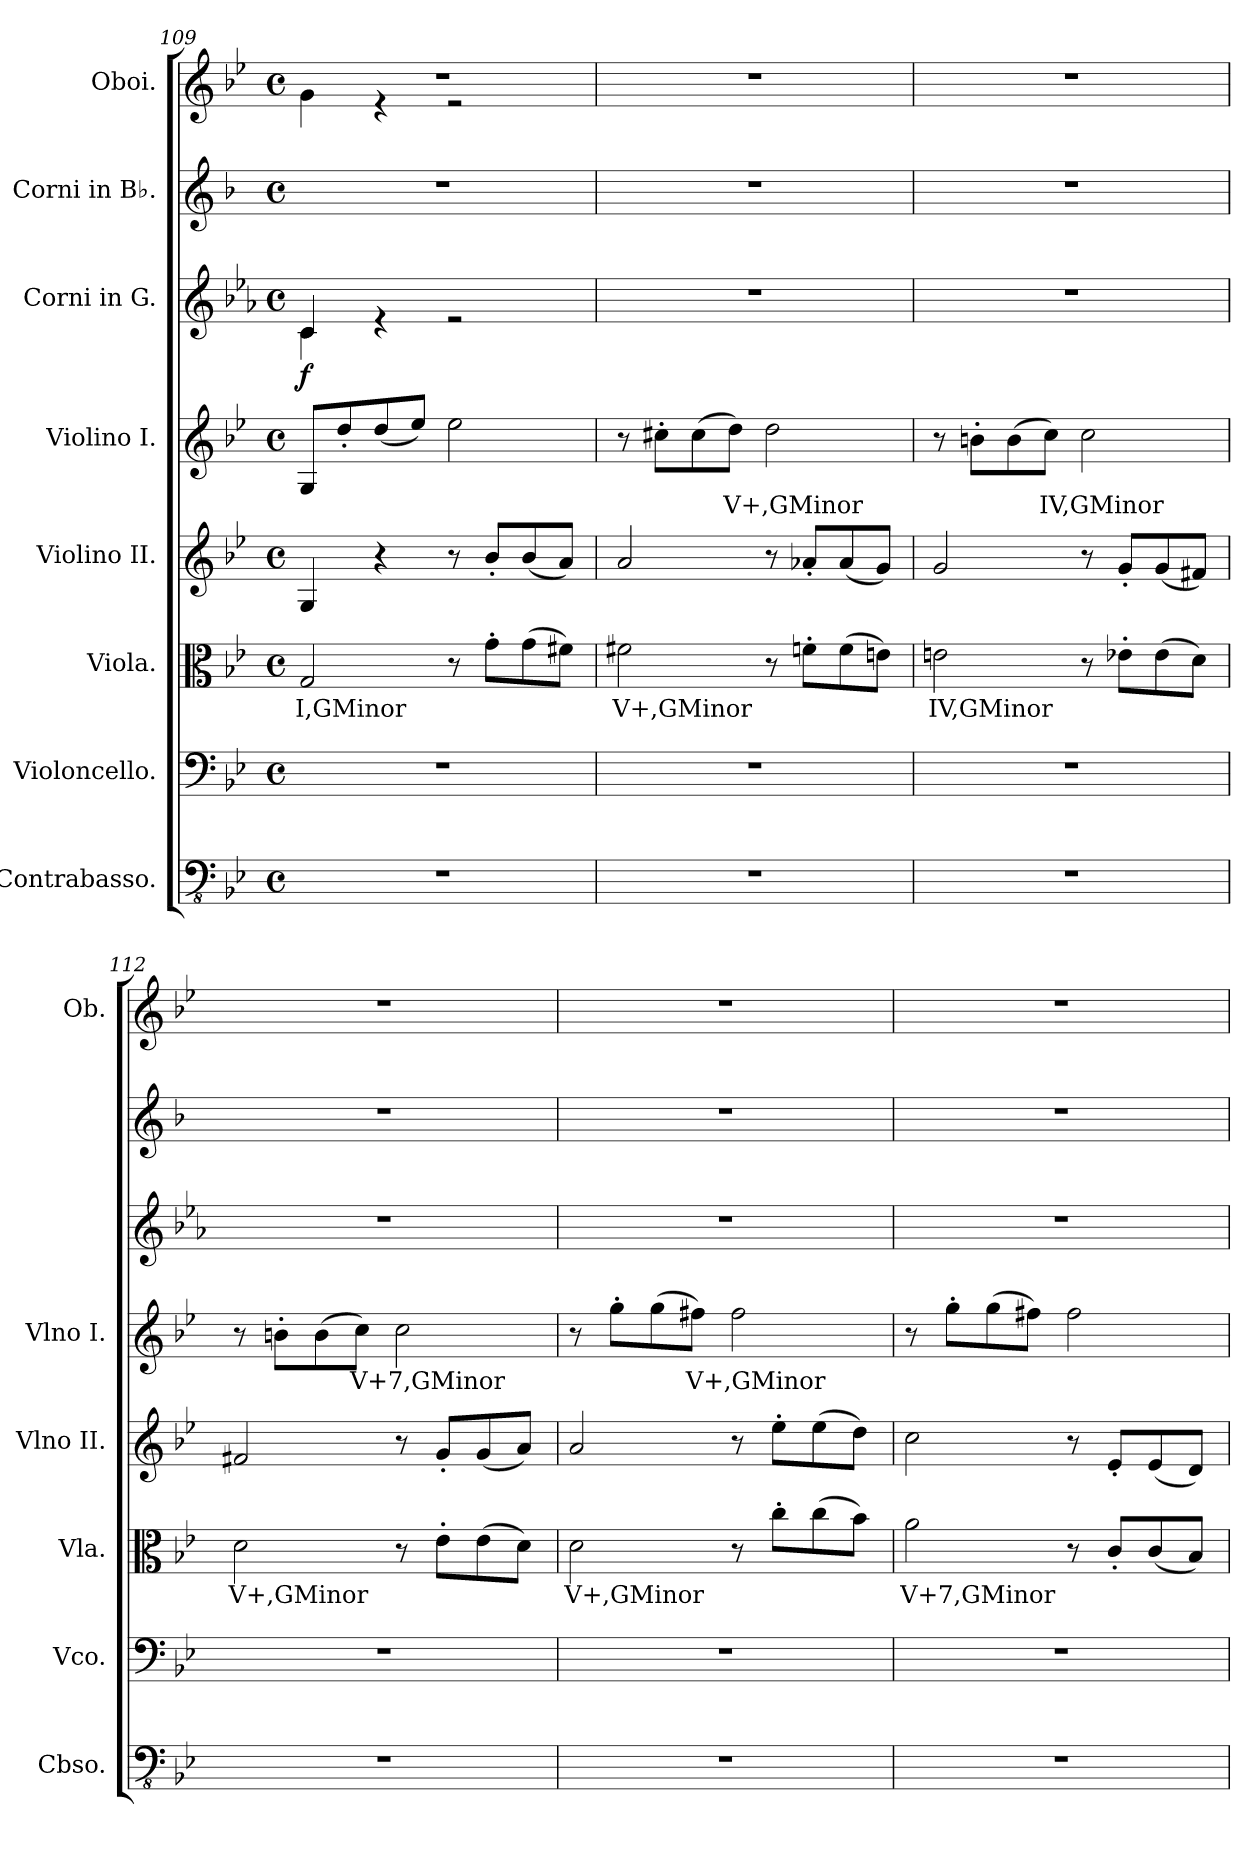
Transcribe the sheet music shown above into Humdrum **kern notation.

**kern	**kern	**kern	**text	**kern	**kern	**text	**kern	**dynam	**kern	**kern
*part8	*part7	*part6	*part6	*part5	*part4	*part4	*part3	*part3	*part2	*part1
*staff8	*staff7	*staff6	*staff6	*staff5	*staff4	*staff4	*staff3	*staff3	*staff2	*staff1
*I"Contrabasso.	*I"Violoncello.	*I"Viola.	*	*I"Violino II.	*I"Violino I.	*	*I"Corni in G.	*	*I"Corni in B♭.	*I"Oboi.
*I'Cbso.	*I'Vco.	*I'Vla.	*	*I'Vlno II.	*I'Vlno I.	*	*	*	*	*I'Ob.
*clefFv4	*clefF4	*clefC3	*	*clefG2	*clefG2	*	*clefG2	*	*clefG2	*clefG2
*	*	*	*	*	*	*	*ITrd3c5	*	*ITrd4c7	*
*k[b-e-]	*k[b-e-]	*k[b-e-]	*	*k[b-e-]	*k[b-e-]	*	*k[b-e-]	*	*k[b-e-]	*k[b-e-]
*M4/4	*M4/4	*M4/4	*	*M4/4	*M4/4	*	*M4/4	*	*M4/4	*M4/4
*met(c)	*met(c)	*met(c)	*	*met(c)	*met(c)	*	*met(c)	*	*met(c)	*met(c)
=109	=109	=109	=109	=109	=109	=109	=109	=109	=109	=109
*	*	*	*	*	*	*	*^	*	*	*^
!	!	!	!	!	!	!	!	!	!LO:DY:b	!	!	!
1r	1r	2G/	I,GMinor	4G/	8G/L	.	4G/	4G\	f	1r	1r	4g\
.	.	.	.	.	8dd'/	.	.	.	.	.	.	.
.	.	.	.	4r	(8dd/	.	4re	2.ryy	.	.	.	4r
.	.	.	.	.	8ee-/J)	.	.	.	.	.	.	.
.	.	8r	.	8r	2ee-\	.	2re	.	.	.	.	2r
.	.	8g'\L	.	8b-'/L	.	.	.	.	.	.	.	.
.	.	(8g\	.	(8b-/	.	.	.	.	.	.	.	.
.	.	8f#X\J)	.	8a/J)	.	.	.	.	.	.	.	.
*	*	*	*	*	*	*	*v	*v	*	*	*v	*v
!!LO:LB:g=z
=110	=110	=110	=110	=110	=110	=110	=110	=110	=110	=110
1r	1r	2f#X\	V+,GMinor	2a/	8r	.	1r	.	1r	1r
.	.	.	.	.	8cc#X'\L	.	.	.	.	.
.	.	.	.	.	(8cc#\	.	.	.	.	.
.	.	.	.	.	8dd\J)	V+,GMinor	.	.	.	.
.	.	8r	.	8r	2dd\	.	.	.	.	.
.	.	8fn'\L	.	8a-X'/L	.	.	.	.	.	.
.	.	(8f\	.	(8a-/	.	.	.	.	.	.
.	.	8en\J)	.	8g/J)	.	.	.	.	.	.
!!LO:PB:g=z
=111	=111	=111	=111	=111	=111	=111	=111	=111	=111	=111
1r	1r	2en\	IV,GMinor	2g/	8r	.	1r	.	1r	1r
.	.	.	.	.	8bn'\L	.	.	.	.	.
.	.	.	.	.	(8b\	.	.	.	.	.
.	.	.	.	.	8cc\J)	IV,GMinor	.	.	.	.
.	.	8r	.	8r	2cc\	.	.	.	.	.
.	.	8e-X'\L	.	8g'/L	.	.	.	.	.	.
.	.	(8e-\	.	(8g/	.	.	.	.	.	.
.	.	8d\J)	.	8f#X/J)	.	.	.	.	.	.
!!LO:PB:g=z
=112	=112	=112	=112	=112	=112	=112	=112	=112	=112	=112
1r	1r	2d\	V+,GMinor	2f#X/	8r	.	1r	.	1r	1r
.	.	.	.	.	8bn'\L	.	.	.	.	.
.	.	.	.	.	(8b\	.	.	.	.	.
.	.	.	.	.	8cc\J)	V+7,GMinor	.	.	.	.
.	.	8r	.	8r	2cc\	.	.	.	.	.
.	.	8e-'\L	.	8g'/L	.	.	.	.	.	.
.	.	(8e-\	.	(8g/	.	.	.	.	.	.
.	.	8d\J)	.	8a/J)	.	.	.	.	.	.
=113	=113	=113	=113	=113	=113	=113	=113	=113	=113	=113
1r	1r	2d\	V+,GMinor	2a/	8r	.	1r	.	1r	1r
.	.	.	.	.	8gg'\L	.	.	.	.	.
.	.	.	.	.	(8gg\	.	.	.	.	.
.	.	.	.	.	8ff#X\J)	V+,GMinor	.	.	.	.
.	.	8r	.	8r	2ff#\	.	.	.	.	.
.	.	8cc'\L	.	8ee-'\L	.	.	.	.	.	.
.	.	(8cc\	.	(8ee-\	.	.	.	.	.	.
.	.	8b-\J)	.	8dd\J)	.	.	.	.	.	.
=114	=114	=114	=114	=114	=114	=114	=114	=114	=114	=114
1r	1r	2a\	V+7,GMinor	2cc\	8r	.	1r	.	1r	1r
.	.	.	.	.	8gg'\L	.	.	.	.	.
.	.	.	.	.	(8gg\	.	.	.	.	.
.	.	.	.	.	8ff#X\J)	.	.	.	.	.
.	.	8r	.	8r	2ff#\	.	.	.	.	.
.	.	8c'/L	.	8e-'/L	.	.	.	.	.	.
.	.	(8c/	.	(8e-/	.	.	.	.	.	.
.	.	8B-/J)	.	8d/J)	.	.	.	.	.	.
=	=	=	=	=	=	=	=	=	=	=
*-	*-	*-	*-	*-	*-	*-	*-	*-	*-	*-
